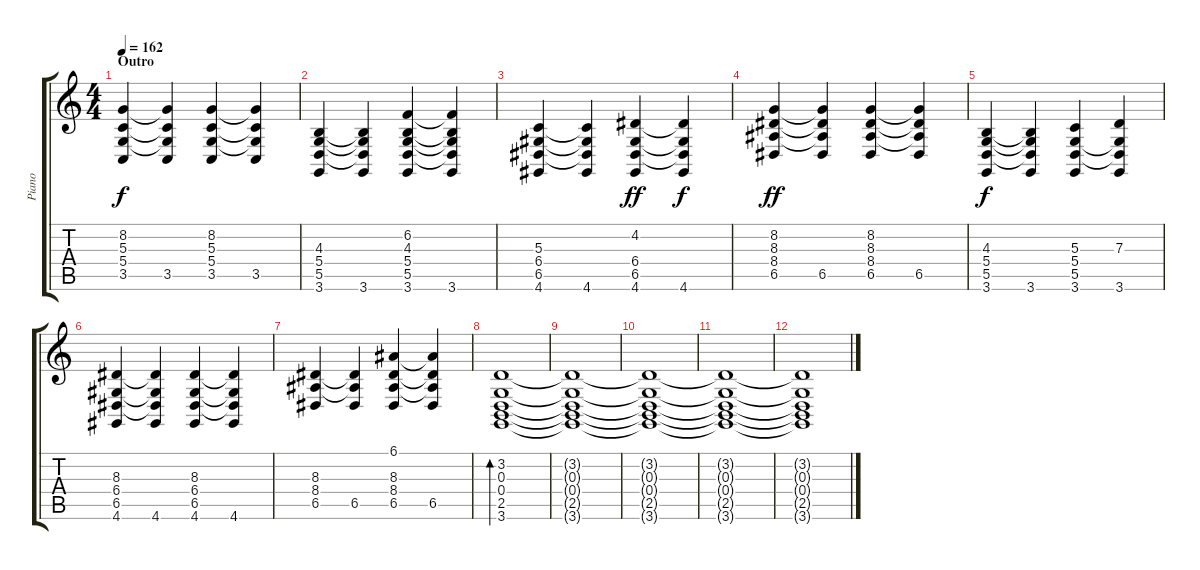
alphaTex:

\track ("Piano" "Piano") {instrument electricgrandpiano}
\staff {score tabs}
\tuning (E4 B3 G3 D3 A2 E2) {hide}
\ts (4 4)
\section ("" "Outro")
\tempo 162
\clef g2
\ks c
(8.2 5.3 5.4 3.5).4{dy f} (8.2{t} 5.3{t} 5.4{t} 3.5).4 (8.2 5.3 5.4 3.5).4 (8.2{t} 5.3{t} 5.4{t} 3.5).4 |
(4.3 5.4 5.5 3.6).4 (4.3{t} 5.4{t} 5.5{t} 3.6).4 (6.2 4.3 5.4 5.5 3.6).4 (6.2{t} 4.3{t} 5.4{t} 5.5{t} 3.6).4 |
(5.3 6.4 6.5 4.6).4 (5.3{t} 6.4{t} 6.5{t} 4.6).4 (4.2 6.4 6.5 4.6).4{dy ff} (4.2{t} 6.4{t} 6.5{t} 4.6).4{dy f} |
(8.2 8.3 8.4 6.5).4{dy ff} (8.2{t} 8.3{t} 8.4{t} 6.5).4 (8.2 8.3 8.4 6.5).4 (8.2{t} 8.3{t} 8.4{t} 6.5).4 |
(4.3 5.4 5.5 3.6).4{dy f} (4.3{t} 5.4{t} 5.5{t} 3.6).4 (5.3 5.4 5.5 3.6).4 (7.3 5.4{t} 5.5{t} 3.6).4 |
(8.3 6.4 6.5 4.6).4 (8.3{t} 6.4{t} 6.5{t} 4.6).4 (8.3 6.4 6.5 4.6).4 (8.3{t} 6.4{t} 6.5{t} 4.6).4 |
(8.3 8.4 6.5).4 (8.3{t} 8.4{t} 6.5).4 (6.1 8.3 8.4 6.5).4 (6.1{t} 8.3{t} 8.4{t} 6.5).4 |
(3.2 0.3 0.4 2.5 3.6).1{bd 240} |
(3.2{t} 0.3{t} 0.4{t} 2.5{t} 3.6{t}).1 |
(3.2{t} 0.3{t} 0.4{t} 2.5{t} 3.6{t}).1 |
(3.2{t} 0.3{t} 0.4{t} 2.5{t} 3.6{t}).1 |
(3.2{t} 0.3{t} 0.4{t} 2.5{t} 3.6{t}).1
